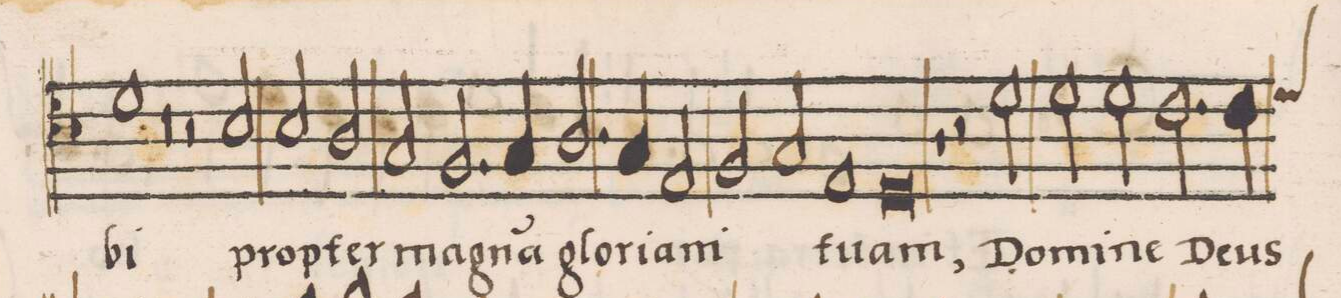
**kern	**text
*I"ALTVS	*
*clefC4	*
*k[b-]	*
*M2/1	*
1d\	-bi
0r	.
=28-	=28-
2r	.
2B-/	prop-
=29-	=29-
2B-/	.
2A/	-ter
2G/	.
2.F/	ma-
=30-	=30-
4G/	-gna(m)
[y2A/	glo-
4A/]	.
4G/	-ri-
2E/	-am
=31-	=31-
2F/	.
2G/	.
1E/	tu-
=32-	=32-
0D/	-am,
=33-	=33-
1r	.
2r	.
2d\	Do-
=34-	=34-
2d\	-mi-
2d\	-ne
2.c\	De-
*custos:d	*
4c\	-us
=35-	=35-
*-	*-
